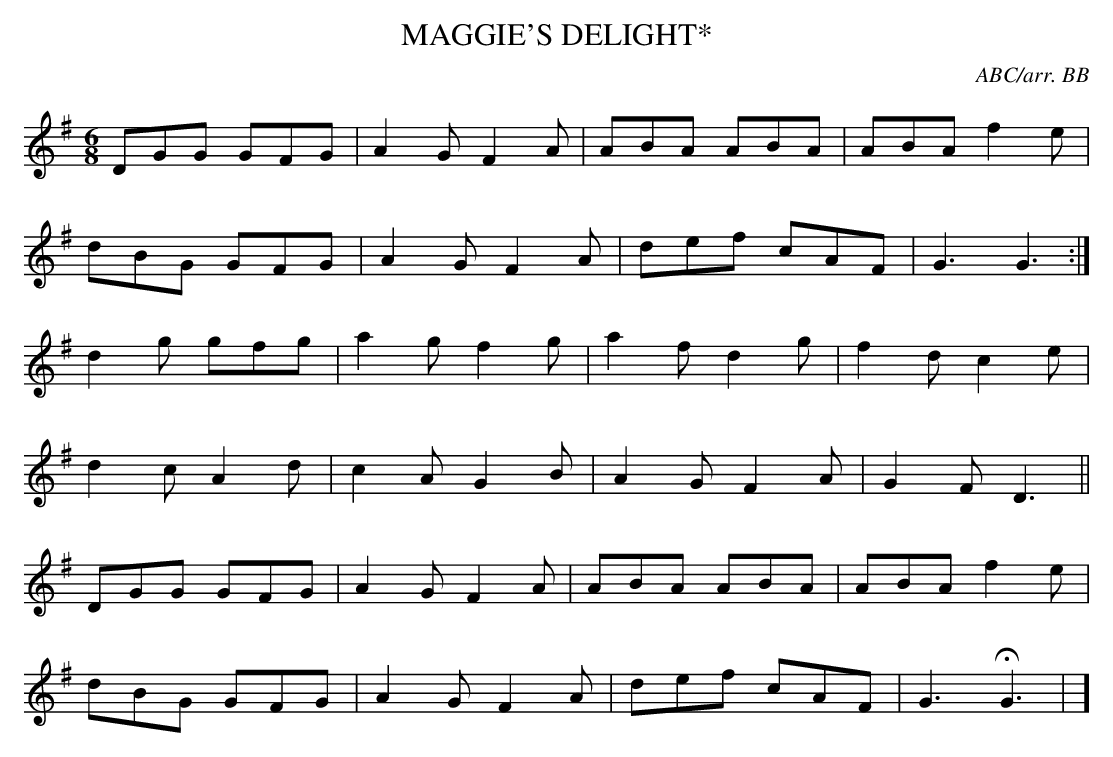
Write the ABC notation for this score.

X:1
T:MAGGIE'S DELIGHT*
C:ABC/arr. BB
M:6/8
L:1/8
K:G % source key = D
DGG GFG|A2G F2A|ABA ABA|ABA f2e|
dBG GFG|A2G F2A|def cAF|G3 G3 :|
d2g gfg|a2g f2g|a2f d2g|f2d c2e|
d2c A2d|c2A G2B|A2G F2A|G2F D3||
DGG GFG|A2G F2A|ABA ABA|ABA f2e|
dBG GFG|A2G F2A|def cAF|G3 HG3|]
